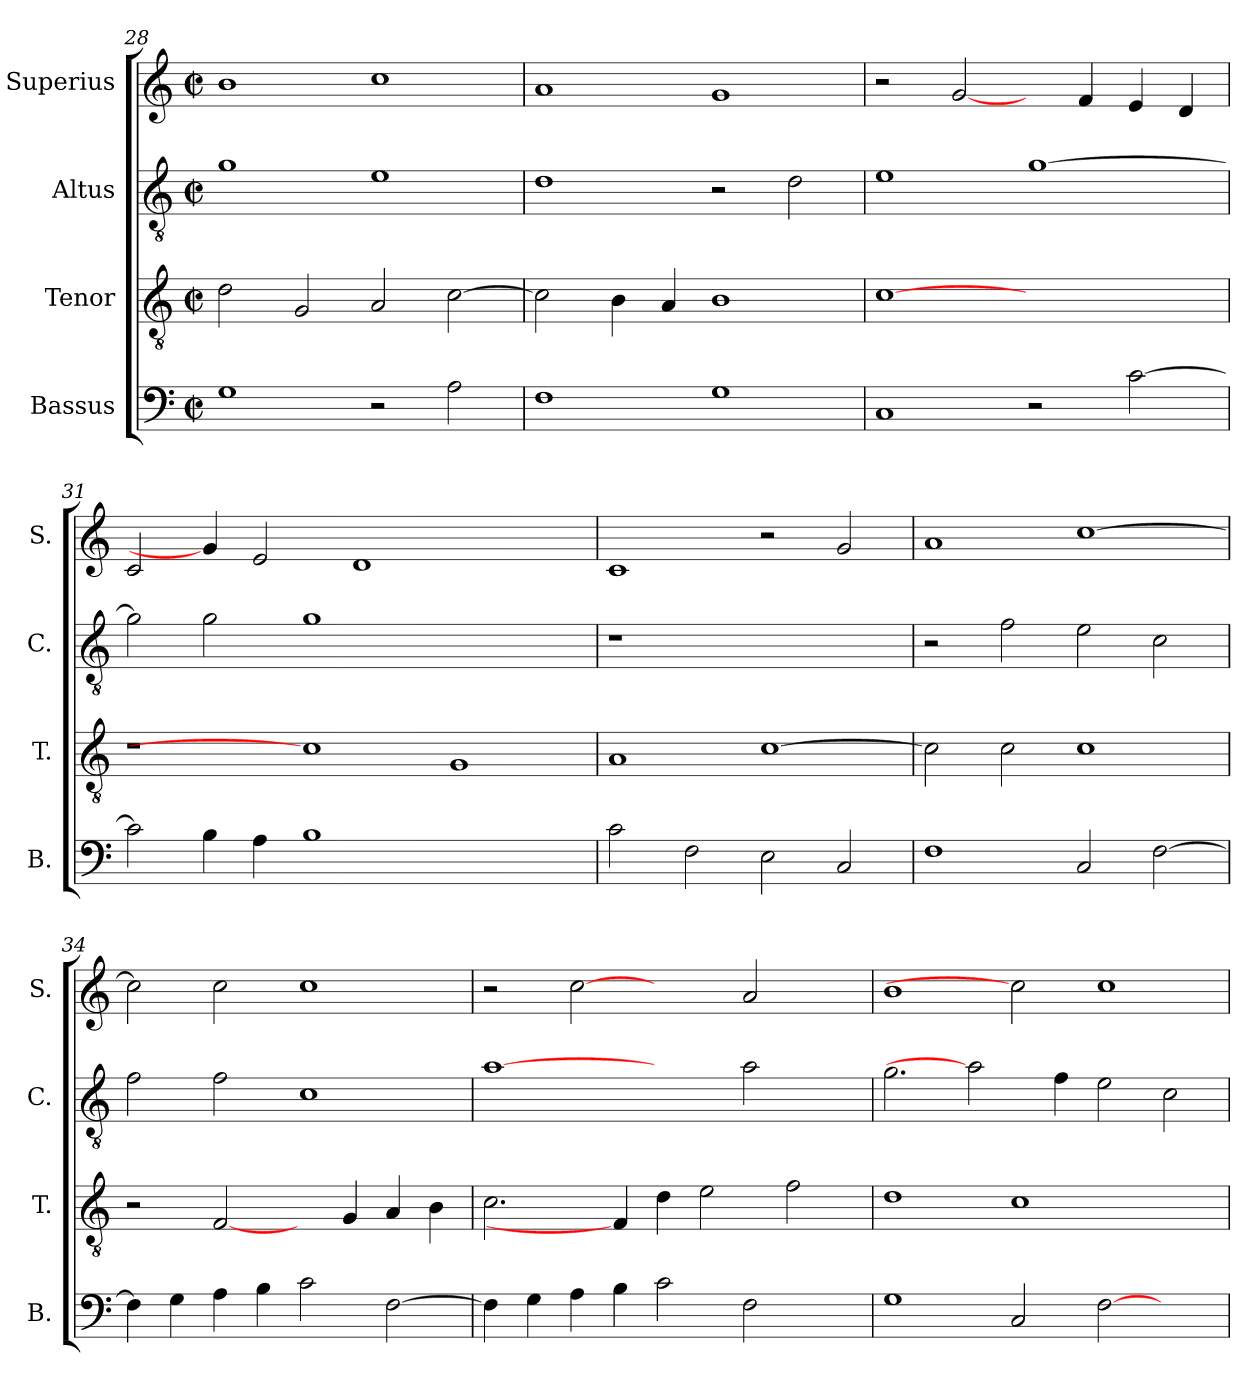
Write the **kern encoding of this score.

**kern	**kern	**kern	**kern
*part4	*part3	*part2	*part1
*staff4	*staff3	*staff2	*staff1
*I"Bassus	*I"Tenor	*I"Altus	*I"Superius
*I'B.	*I'T.	*I'C.	*I'S.
*clefF4	*clefGv2	*clefGv2	*clefG2
*	*ITrd7c12	*ITrd7c12	*
*k[]	*k[]	*k[]	*k[]
*C:	*C:	*C:	*C:
*M2/2	*M2/2	*M2/2	*M2/2
*met(c|)	*met(c|)	*met(c|)	*met(c|)
=28	=28	=28	=28
1Gi	2Di\	1Gi	1bi
.	2GGi/	.	.
2r	2AAi/	1Ei	1cci
2Ai\	[>2Ci\	.	.
=29	=29	=29	=29
1Fi	2Ci\]	1Di	1ai
.	4BBi\	.	.
.	4AAi/	.	.
1Gi	1BBi	2r	1gi
.	.	2Di\	.
=30	=30	=30	=30
1Ci	[1Ci	1Ei	2r
.	.	.	[2gi/
2r	1ryy	[>1Gi	4ryy
.	.	.	4fi/
[>2ci\	.	.	4ei/
.	.	.	4di/
=31	=31	=31	=31
2ci\]	1r	2Gi\]	2ci/
4Bi\	.	2Gi\	4gi/]
4Ai\	.	.	2ei/
1Bi	1Ci]	1Gi	.
.	.	.	1di
1ryy	1GGi	1ryy	.
.	.	.	2.ryy
!!LO:PB:g=z
=32	=32	=32	=32
!	!	!LO:N:vis=1	!
2ci\	1AAi	1r	1ci
2Fi\	.	.	.
2Ei\	[>1Ci	1ryy	2r
2Ci/	.	.	2gi/
=33	=33	=33	=33
1Fi	2Ci\]	2r	1ai
.	2Ci\	2Fi\	.
2Ci/	1Ci	2Ei\	[>1cci
[>2Fi\	.	2Ci\	.
=34	=34	=34	=34
4Fi\]	2r	2Fi\	2cci\]
4Gi\	.	.	.
4Ai\	[2FFi/	2Fi\	2cci\
4Bi\	.	.	.
2ci\	4ryy	1Ci	1cci
.	4GGi/	.	.
[>2Fi\	4AAi/	.	.
.	4BBi\	.	.
=35	=35	=35	=35
4Fi\]	2.Ci\	[1Ai	2r
4Gi\	.	.	.
4Ai\	.	.	[2cci
4Bi\	4FFi/]	.	.
2ci\	4Di\	2ryy	2ryy
.	2Ei\	.	.
2Fi\	.	2Ai\	2ai/
.	2Fi\	.	.
4ryy	.	4ryy	4ryy
=36	=36	=36	=36
1Gi	1Di	2.Gi\	1bi
.	.	2Ai]	.
2Ci/	1Ci	.	2cci]
.	.	4Fi\	.
[>2Fi\	.	2Ei\	1cci
2ryy	2ryy	2Ci\	.
=	=	=	=
*-	*-	*-	*-
